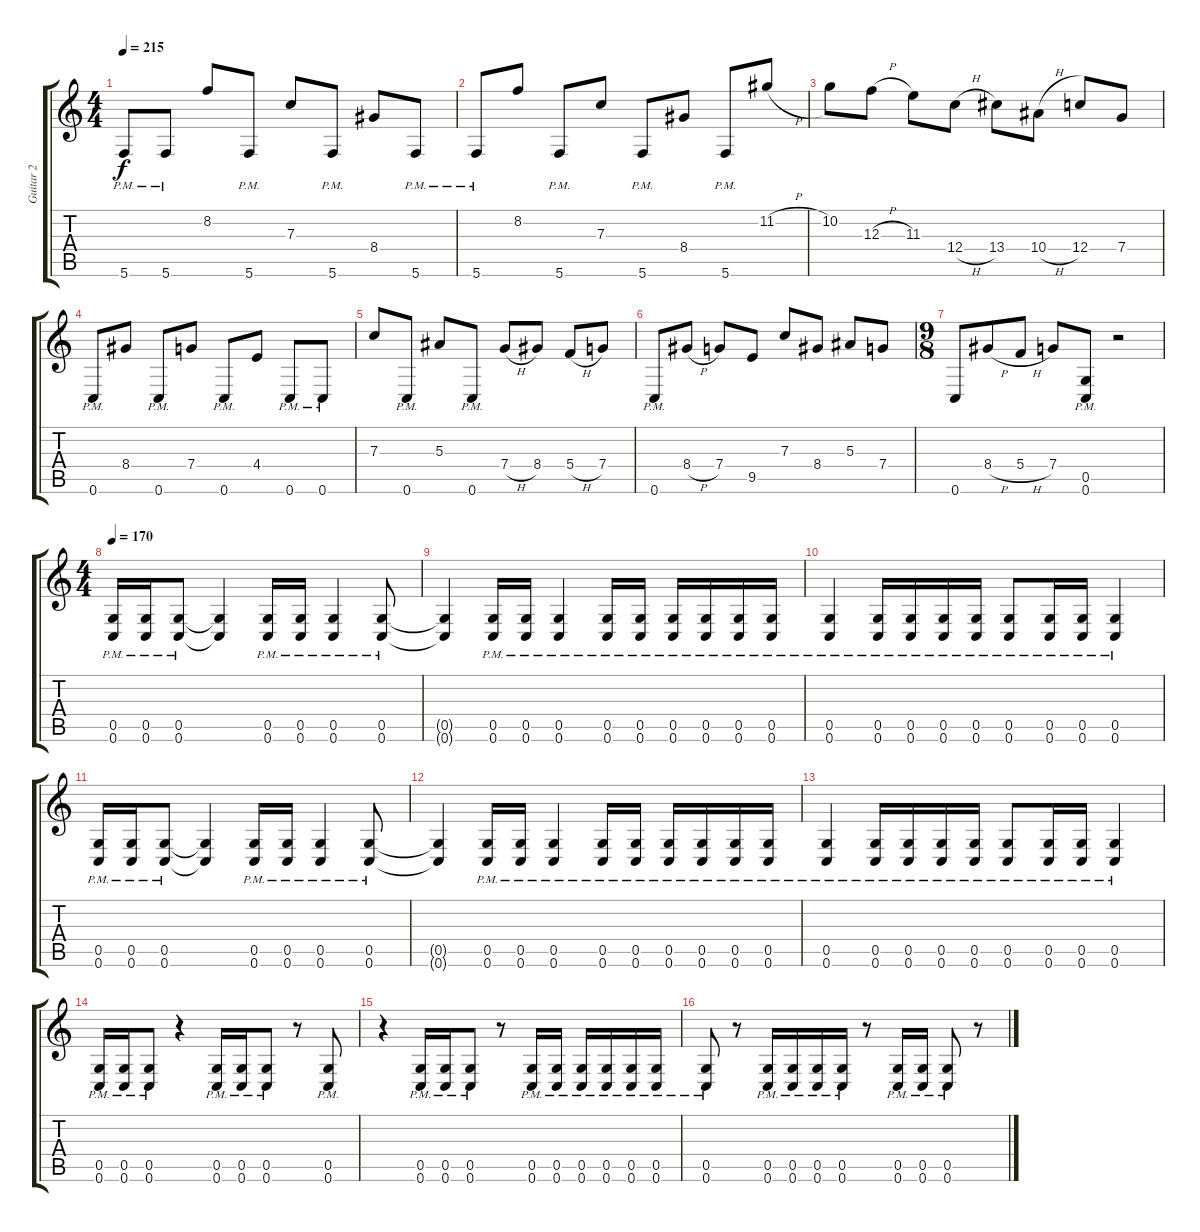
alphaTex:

\track ("Guitar 2" "Guitar 2") {instrument distortionguitar}
\staff {score tabs}
\tuning (D4 A3 F3 C3 G2 C2) {hide}
\ts (4 4)
\tempo 215
\clef g2
\ks c
5.6{pm}.8{dy f} 5.6{pm}.8 8.2.8 5.6{pm}.8 7.3.8 5.6{pm}.8 8.4.8 5.6{pm}.8 |
5.6{pm}.8 8.2.8 5.6{pm}.8 7.3.8 5.6{pm}.8 8.4.8 5.6{pm}.8 11.2{h}.8 |
10.2.8 12.3{h}.8 11.3.8 12.4{h}.8 13.4.8 10.4{h}.8 12.4.8 7.4.8 |
0.6{pm}.8 8.4.8 0.6{pm}.8 7.4.8 0.6{pm}.8 4.4.8 0.6{pm}.8 0.6{pm}.8 |
7.3.8 0.6{pm}.8 5.3.8 0.6{pm}.8 7.4{h}.8 8.4.8 5.4{h}.8 7.4.8 |
0.6{pm}.8 8.4{h}.8 7.4.8 9.5.8 7.3.8 8.4.8 5.3.8 7.4.8 |
\ts (9 8)
0.6.8 8.4{h}.8 5.4{h}.8 7.4.8 (0.5{pm} 0.6{pm}).8 r.2 |
\ts (4 4)
\tempo 170
(0.5{pm} 0.6{pm}).16 (0.5{pm} 0.6{pm}).16 (0.5{pm} 0.6{pm}).8 (0.5{t} 0.6{t}).4 (0.5{pm} 0.6{pm}).16 (0.5{pm} 0.6{pm}).16 (0.5{pm} 0.6{pm}).4 (0.5 0.6{pm}).8 |
(0.5{t} 0.6{t}).4 (0.5{pm} 0.6{pm}).16 (0.5{pm} 0.6{pm}).16 (0.5{pm} 0.6{pm}).4 (0.5{pm} 0.6{pm}).16 (0.5{pm} 0.6{pm}).16 (0.5{pm} 0.6{pm}).16 (0.5{pm} 0.6{pm}).16 (0.5{pm} 0.6{pm}).16 (0.5{pm} 0.6{pm}).16 |
(0.5{pm} 0.6{pm}).4 (0.5{pm} 0.6{pm}).16 (0.5{pm} 0.6{pm}).16 (0.5{pm} 0.6{pm}).16 (0.5{pm} 0.6{pm}).16 (0.5{pm} 0.6{pm}).8 (0.5{pm} 0.6{pm}).16 (0.5{pm} 0.6{pm}).16 (0.5{pm} 0.6{pm}).4 |
(0.5{pm} 0.6{pm}).16 (0.5{pm} 0.6{pm}).16 (0.5{pm} 0.6{pm}).8 (0.5{t} 0.6{t}).4 (0.5{pm} 0.6{pm}).16 (0.5{pm} 0.6{pm}).16 (0.5{pm} 0.6{pm}).4 (0.5 0.6{pm}).8 |
(0.5{t} 0.6{t}).4 (0.5{pm} 0.6{pm}).16 (0.5{pm} 0.6{pm}).16 (0.5{pm} 0.6{pm}).4 (0.5{pm} 0.6{pm}).16 (0.5{pm} 0.6{pm}).16 (0.5{pm} 0.6{pm}).16 (0.5{pm} 0.6{pm}).16 (0.5{pm} 0.6{pm}).16 (0.5{pm} 0.6{pm}).16 |
(0.5{pm} 0.6{pm}).4 (0.5{pm} 0.6{pm}).16 (0.5{pm} 0.6{pm}).16 (0.5{pm} 0.6{pm}).16 (0.5{pm} 0.6{pm}).16 (0.5{pm} 0.6{pm}).8 (0.5{pm} 0.6{pm}).16 (0.5{pm} 0.6{pm}).16 (0.5{pm} 0.6{pm}).4 |
(0.5{pm} 0.6{pm}).16 (0.5{pm} 0.6{pm}).16 (0.5{pm} 0.6{pm}).8 r.4 (0.5{pm} 0.6{pm}).16 (0.5{pm} 0.6{pm}).16 (0.5{pm} 0.6{pm}).8 r.8 (0.5 0.6{pm}).8 |
r.4 (0.5{pm} 0.6{pm}).16 (0.5{pm} 0.6{pm}).16 (0.5{pm} 0.6{pm}).8 r.8 (0.5{pm} 0.6{pm}).16 (0.5{pm} 0.6{pm}).16 (0.5{pm} 0.6{pm}).16 (0.5{pm} 0.6{pm}).16 (0.5{pm} 0.6{pm}).16 (0.5{pm} 0.6{pm}).16 |
(0.5{pm} 0.6{pm}).8 r.8 (0.5{pm} 0.6{pm}).16 (0.5{pm} 0.6{pm}).16 (0.5{pm} 0.6{pm}).16 (0.5{pm} 0.6{pm}).16 r.8 (0.5{pm} 0.6{pm}).16 (0.5{pm} 0.6{pm}).16 (0.5{pm} 0.6{pm}).8 r.8
